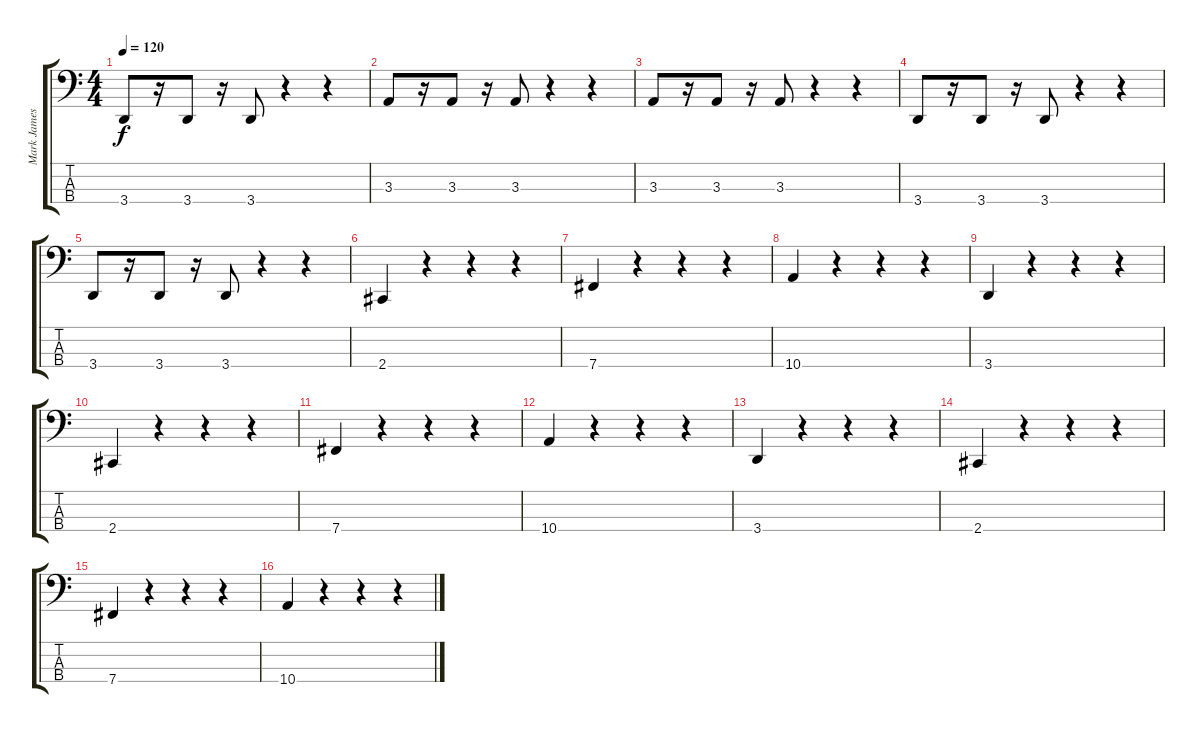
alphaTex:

\track ("Mark James (Bass)" "Mark James") {instrument electricbassfinger}
\staff {score tabs}
\tuning (E2 B1 Gb1 B0) {hide}
\ts (4 4)
\tempo 120
\clef f4
\ks c
3.4.8{dy f} r.16 3.4.8 r.16 3.4.8 r.4 r.4 |
3.3.8 r.16 3.3.8 r.16 3.3.8 r.4 r.4 |
3.3.8 r.16 3.3.8 r.16 3.3.8 r.4 r.4 |
3.4.8 r.16 3.4.8 r.16 3.4.8 r.4 r.4 |
3.4.8 r.16 3.4.8 r.16 3.4.8 r.4 r.4 |
2.4.4 r.4 r.4 r.4 |
7.4.4 r.4 r.4 r.4 |
10.4.4 r.4 r.4 r.4 |
3.4.4 r.4 r.4 r.4 |
2.4.4 r.4 r.4 r.4 |
7.4.4 r.4 r.4 r.4 |
10.4.4 r.4 r.4 r.4 |
3.4.4 r.4 r.4 r.4 |
2.4.4 r.4 r.4 r.4 |
7.4.4 r.4 r.4 r.4 |
10.4.4 r.4 r.4 r.4
